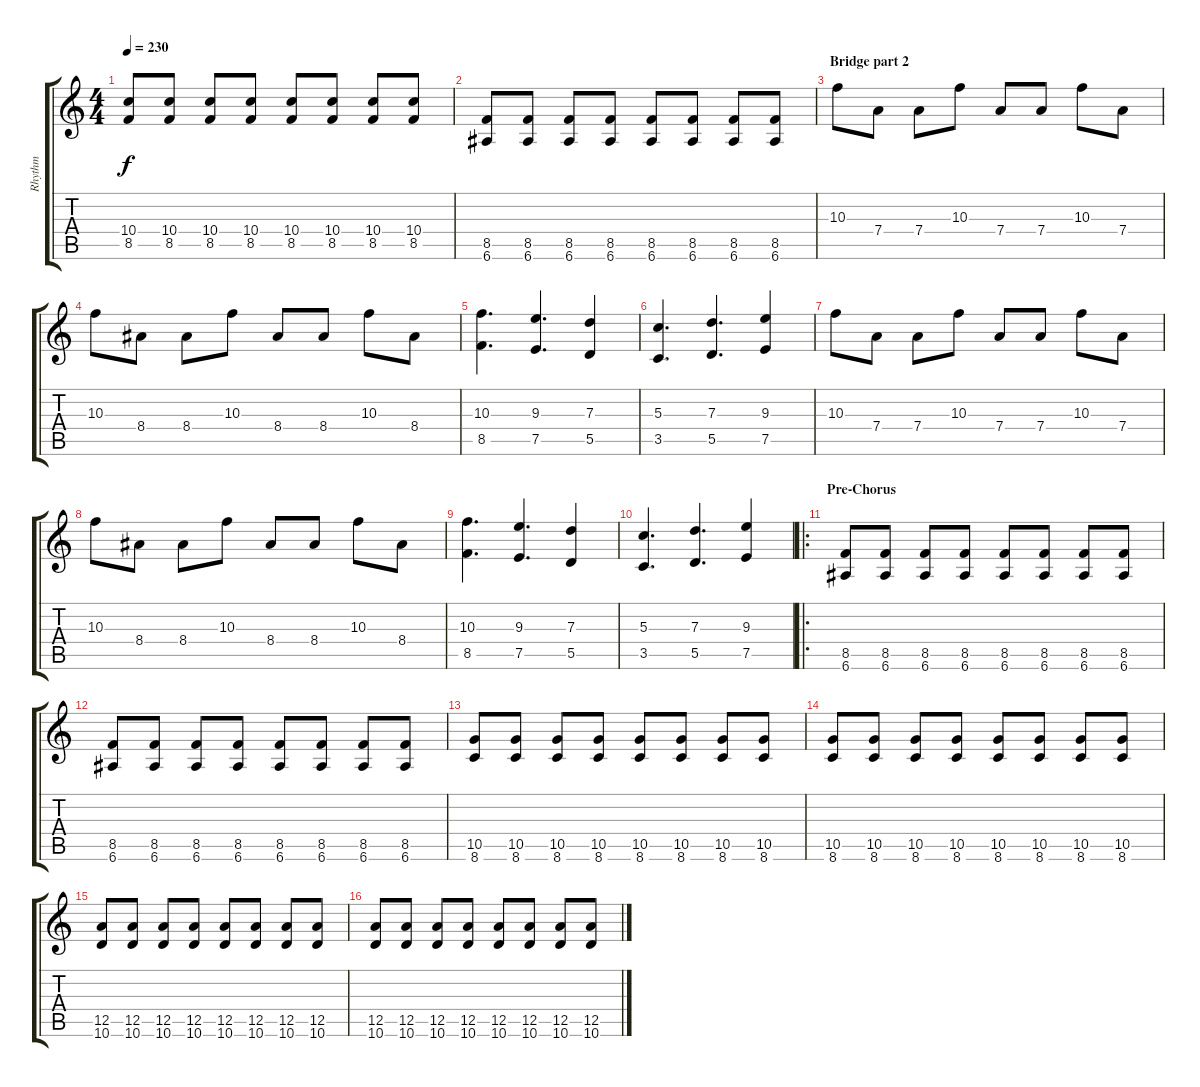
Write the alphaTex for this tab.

\track ("Rhythm" "Rhythm") {instrument overdrivenguitar}
\staff {score tabs}
\tuning (E4 B3 G3 D3 A2 E2) {hide}
\ts (4 4)
\tempo 230
\clef g2
\ks c
(10.4 8.5).8{dy f} (10.4 8.5).8 (10.4 8.5).8 (10.4 8.5).8 (10.4 8.5).8 (10.4 8.5).8 (10.4 8.5).8 (10.4 8.5).8 |
(8.5 6.6).8 (8.5 6.6).8 (8.5 6.6).8 (8.5 6.6).8 (8.5 6.6).8 (8.5 6.6).8 (8.5 6.6).8 (8.5 6.6).8 |
\section ("" "Bridge part 2")
10.3.8{volume 13} 7.4.8 7.4.8 10.3.8 7.4.8 7.4.8 10.3.8 7.4.8 |
10.3.8 8.4.8 8.4.8 10.3.8 8.4.8 8.4.8 10.3.8 8.4.8 |
(10.3 8.5).4{d} (9.3 7.5).4{d} (7.3 5.5).4 |
(5.3 3.5).4{d} (7.3 5.5).4{d} (9.3 7.5).4 |
10.3.8 7.4.8 7.4.8 10.3.8 7.4.8 7.4.8 10.3.8 7.4.8 |
10.3.8 8.4.8 8.4.8 10.3.8 8.4.8 8.4.8 10.3.8 8.4.8 |
(10.3 8.5).4{d} (9.3 7.5).4{d} (7.3 5.5).4 |
(5.3 3.5).4{d} (7.3 5.5).4{d} (9.3 7.5).4 |
\ro
\section ("" "Pre-Chorus")
(8.5 6.6).8{volume 13} (8.5 6.6).8 (8.5 6.6).8 (8.5 6.6).8 (8.5 6.6).8 (8.5 6.6).8 (8.5 6.6).8 (8.5 6.6).8 |
(8.5 6.6).8 (8.5 6.6).8 (8.5 6.6).8 (8.5 6.6).8 (8.5 6.6).8 (8.5 6.6).8 (8.5 6.6).8 (8.5 6.6).8 |
(10.5 8.6).8 (10.5 8.6).8 (10.5 8.6).8 (10.5 8.6).8 (10.5 8.6).8 (10.5 8.6).8 (10.5 8.6).8 (10.5 8.6).8 |
(10.5 8.6).8 (10.5 8.6).8 (10.5 8.6).8 (10.5 8.6).8 (10.5 8.6).8 (10.5 8.6).8 (10.5 8.6).8 (10.5 8.6).8 |
(12.5 10.6).8 (12.5 10.6).8 (12.5 10.6).8 (12.5 10.6).8 (12.5 10.6).8 (12.5 10.6).8 (12.5 10.6).8 (12.5 10.6).8 |
(12.5 10.6).8 (12.5 10.6).8 (12.5 10.6).8 (12.5 10.6).8 (12.5 10.6).8 (12.5 10.6).8 (12.5 10.6).8 (12.5 10.6).8
